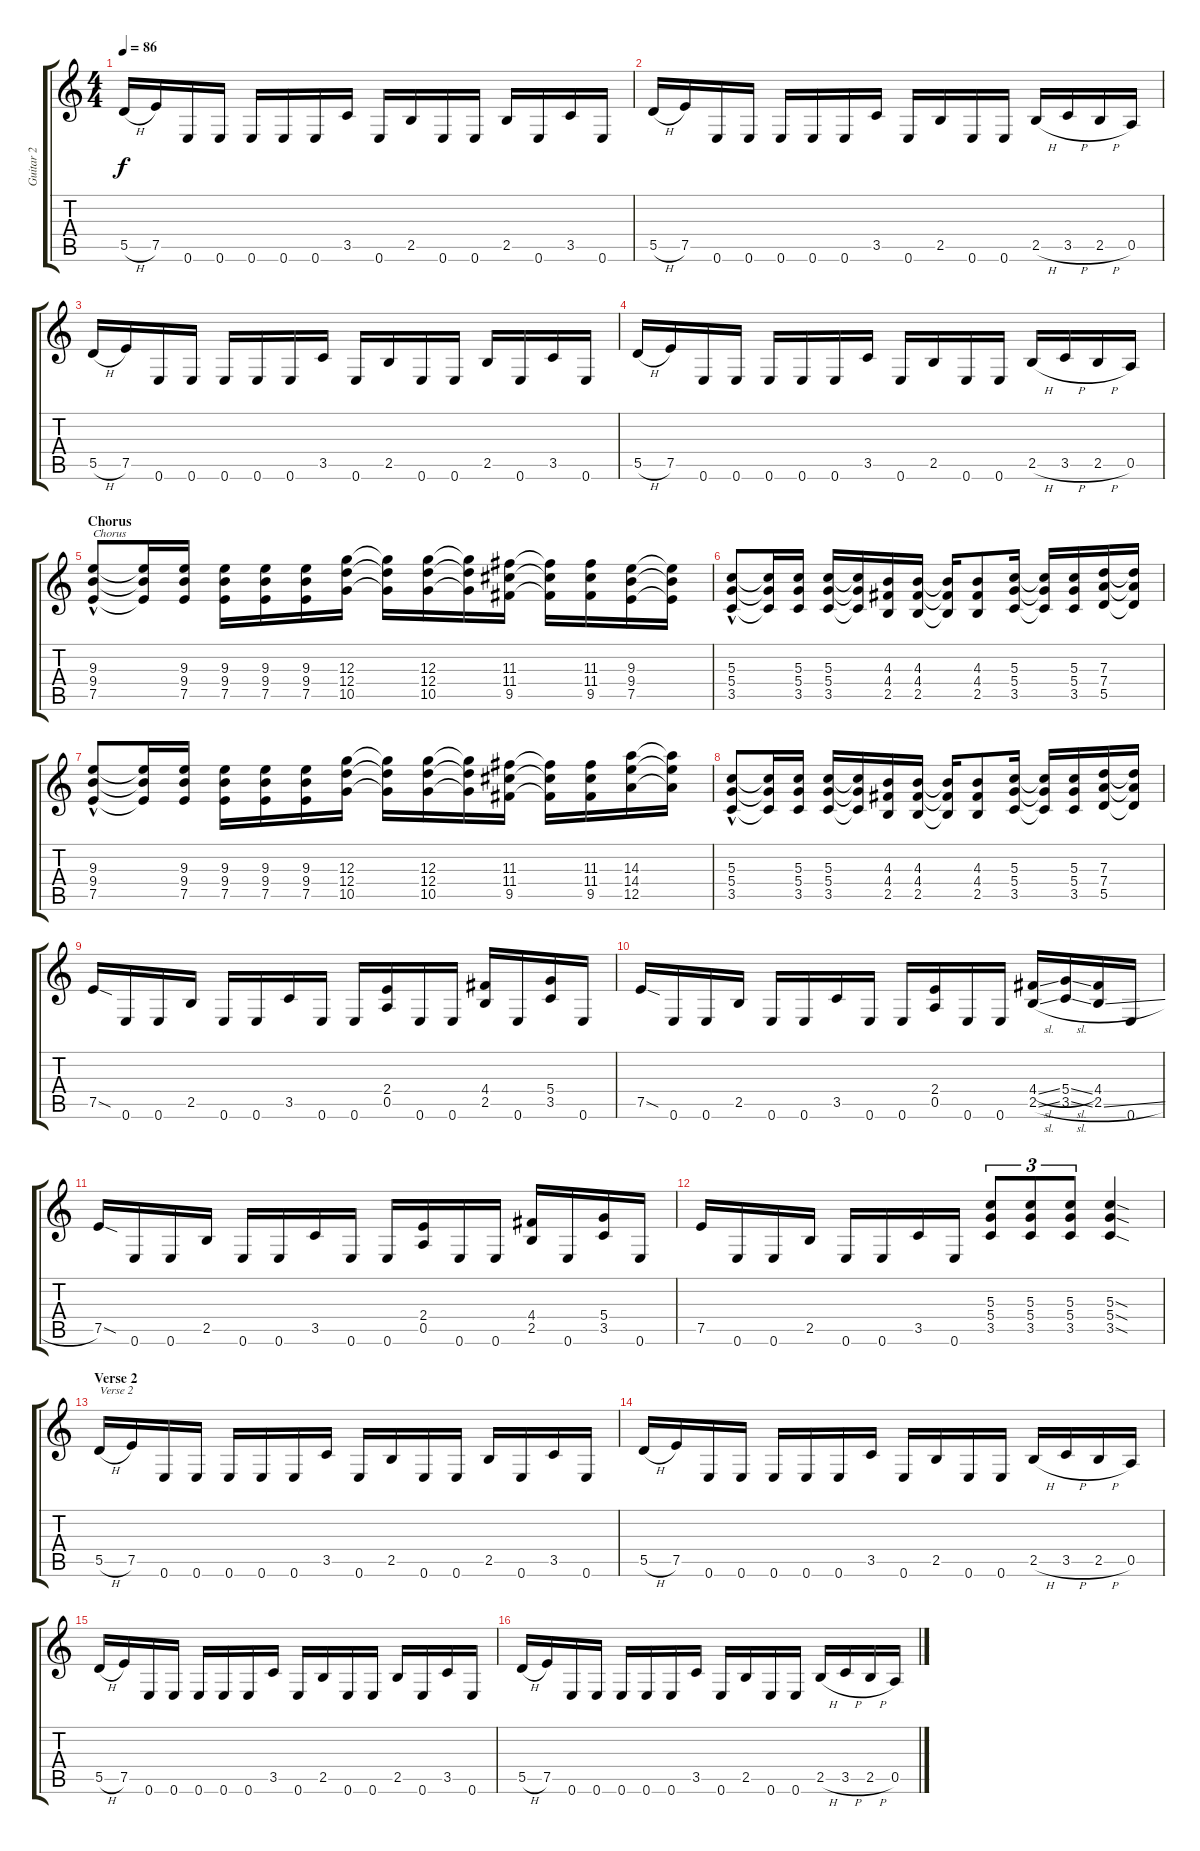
\track ("Guitar 2" "Guitar 2") {instrument distortionguitar}
\staff {score tabs}
\tuning (E4 B3 G3 D3 A2 E2) {hide}
\ts (4 4)
\tempo 86
\clef g2
\ks c
5.5{h}.16{dy f} 7.5.16 0.6.16 0.6.16 0.6.16 0.6.16 0.6.16 3.5.16 0.6.16 2.5.16 0.6.16 0.6.16 2.5.16 0.6.16 3.5.16 0.6.16 |
5.5{h}.16 7.5.16 0.6.16 0.6.16 0.6.16 0.6.16 0.6.16 3.5.16 0.6.16 2.5.16 0.6.16 0.6.16 2.5{h}.16 3.5{h}.16 2.5{h}.16 0.5.16 |
5.5{h}.16 7.5.16 0.6.16 0.6.16 0.6.16 0.6.16 0.6.16 3.5.16 0.6.16 2.5.16 0.6.16 0.6.16 2.5.16 0.6.16 3.5.16 0.6.16 |
5.5{h}.16 7.5.16 0.6.16 0.6.16 0.6.16 0.6.16 0.6.16 3.5.16 0.6.16 2.5.16 0.6.16 0.6.16 2.5{h}.16 3.5{h}.16 2.5{h}.16 0.5.16 |
\section ("" "Chorus")
(9.3{hac} 9.4{hac} 7.5{hac}).8{txt "Chorus"} (9.3{t} 9.4{t} 7.5{t}).16 (9.3 9.4 7.5).16 (9.3 9.4 7.5).16 (9.3 9.4 7.5).16 (9.3 9.4 7.5).16 (12.3 12.4 10.5).16 (12.3{t} 12.4{t} 10.5{t}).16 (12.3 12.4 10.5).16 (12.3{t} 12.4{t} 10.5{t}).16 (11.3 11.4 9.5).16 (11.3{t} 11.4{t} 9.5{t}).16 (11.3 11.4 9.5).16 (9.3 9.4 7.5).16 (9.3{t} 9.4{t} 7.5{t}).16 |
(5.3{hac} 5.4{hac} 3.5{hac}).8 (5.3{t} 5.4{t} 3.5{t}).16 (5.3 5.4 3.5).16 (5.3 5.4 3.5).16 (5.3{t} 5.4{t} 3.5{t}).16 (4.3 4.4 2.5).16 (4.3 4.4 2.5).16 (4.3{t} 4.4{t} 2.5{t}).16 (4.3 4.4 2.5).8 (5.3 5.4 3.5).16 (5.3{t} 5.4{t} 3.5{t}).16 (5.3 5.4 3.5).16 (7.3 7.4 5.5).16 (7.3{t} 7.4{t} 5.5{t}).16 |
(9.3{hac} 9.4{hac} 7.5{hac}).8 (9.3{t} 9.4{t} 7.5{t}).16 (9.3 9.4 7.5).16 (9.3 9.4 7.5).16 (9.3 9.4 7.5).16 (9.3 9.4 7.5).16 (12.3 12.4 10.5).16 (12.3{t} 12.4{t} 10.5{t}).16 (12.3 12.4 10.5).16 (12.3{t} 12.4{t} 10.5{t}).16 (11.3 11.4 9.5).16 (11.3{t} 11.4{t} 9.5{t}).16 (11.3 11.4 9.5).16 (14.3 14.4 12.5).16 (14.3{t} 14.4{t} 12.5{t}).16 |
(5.3{hac} 5.4{hac} 3.5{hac}).8 (5.3{t} 5.4{t} 3.5{t}).16 (5.3 5.4 3.5).16 (5.3 5.4 3.5).16 (5.3{t} 5.4{t} 3.5{t}).16 (4.3 4.4 2.5).16 (4.3 4.4 2.5).16 (4.3{t} 4.4{t} 2.5{t}).16 (4.3 4.4 2.5).8 (5.3 5.4 3.5).16 (5.3{t} 5.4{t} 3.5{t}).16 (5.3 5.4 3.5).16 (7.3 7.4 5.5).16 (7.3{t} 7.4{t} 5.5{t}).16 |
7.5{sod}.16 0.6.16 0.6.16 2.5.16 0.6.16 0.6.16 3.5.16 0.6.16 0.6.16 (2.4 0.5).16 0.6.16 0.6.16 (4.4 2.5).16 0.6.16 (5.4 3.5).16 0.6.16 |
7.5{sod}.16 0.6.16 0.6.16 2.5.16 0.6.16 0.6.16 3.5.16 0.6.16 0.6.16 (2.4 0.5).16 0.6.16 0.6.16 (4.4{sl} 2.5{sl}).16 (5.4{sl} 3.5{sl}).16 (4.4 2.5{sl}).16 0.6.16 |
7.5{sod}.16 0.6.16 0.6.16 2.5.16 0.6.16 0.6.16 3.5.16 0.6.16 0.6.16 (2.4 0.5).16 0.6.16 0.6.16 (4.4 2.5).16 0.6.16 (5.4 3.5).16 0.6.16 |
7.5.16 0.6.16 0.6.16 2.5.16 0.6.16 0.6.16 3.5.16 0.6.16 (5.3 5.4 3.5).8{tu (3 2)} (5.3 5.4 3.5).8{tu (3 2)} (5.3 5.4 3.5).8{tu (3 2)} (5.3{sod} 5.4{sod} 3.5{sod}).4 |
\section ("" "Verse 2")
5.5{h}.16{txt "Verse 2"} 7.5.16 0.6.16 0.6.16 0.6.16 0.6.16 0.6.16 3.5.16 0.6.16 2.5.16 0.6.16 0.6.16 2.5.16 0.6.16 3.5.16 0.6.16 |
5.5{h}.16 7.5.16 0.6.16 0.6.16 0.6.16 0.6.16 0.6.16 3.5.16 0.6.16 2.5.16 0.6.16 0.6.16 2.5{h}.16 3.5{h}.16 2.5{h}.16 0.5.16 |
5.5{h}.16 7.5.16 0.6.16 0.6.16 0.6.16 0.6.16 0.6.16 3.5.16 0.6.16 2.5.16 0.6.16 0.6.16 2.5.16 0.6.16 3.5.16 0.6.16 |
5.5{h}.16 7.5.16 0.6.16 0.6.16 0.6.16 0.6.16 0.6.16 3.5.16 0.6.16 2.5.16 0.6.16 0.6.16 2.5{h}.16 3.5{h}.16 2.5{h}.16 0.5.16
